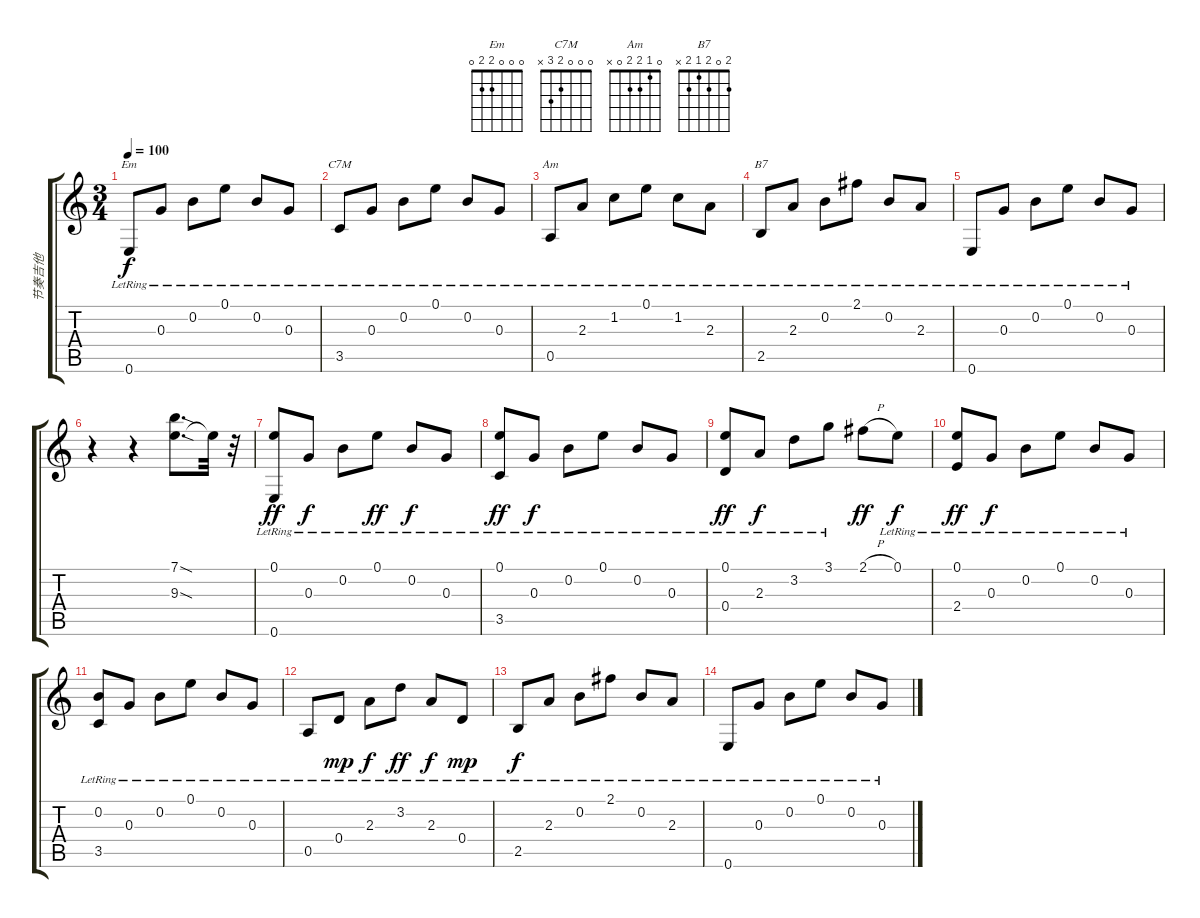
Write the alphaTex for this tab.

\track ("节奏吉他" "节奏吉他") {instrument acousticguitarsteel}
\staff {score tabs}
\tuning (E4 B3 G3 D3 A2 E2) {hide}
\chord ("Em" 0 0 0 2 2 0)
\chord ("C7M" 0 0 0 2 3 x)
\chord ("Am" 0 1 2 2 0 x)
\chord ("B7" 2 0 2 1 2 x)
\ts (3 4)
\tempo 100
\clef g2
\ks c
0.6{lr}.8{ch "Em" dy f} 0.3{lr}.8 0.2{lr}.8 0.1{lr}.8 0.2{lr}.8 0.3{lr}.8 |
3.5{lr}.8{ch "C7M"} 0.3{lr}.8 0.2{lr}.8 0.1{lr}.8 0.2{lr}.8 0.3{lr}.8 |
0.5{lr}.8{ch "Am"} 2.3{lr}.8 1.2{lr}.8 0.1{lr}.8 1.2{lr}.8 2.3{lr}.8 |
2.5{lr}.8{ch "B7"} 2.3{lr}.8 0.2{lr}.8 2.1{lr}.8 0.2{lr}.8 2.3{lr}.8 |
0.6{lr}.8 0.3{lr}.8 0.2{lr}.8 0.1{lr}.8 0.2{lr}.8 0.3{lr}.8 |
r.4 r.4 (7.1{sod} 9.3{sod}).8{d} 9.3{t}.32 r.32 |
(0.1{lr} 0.6{lr}).8{dy ff} 0.3{lr}.8{dy f} 0.2{lr}.8 0.1{lr}.8{dy ff} 0.2{lr}.8{dy f} 0.3{lr}.8 |
(0.1{lr} 3.5{lr}).8{dy ff} 0.3{lr}.8{dy f} 0.2{lr}.8 0.1{lr}.8 0.2{lr}.8 0.3{lr}.8 |
(0.1{lr} 0.4{lr}).8{dy ff} 2.3{lr}.8{dy f} 3.2{lr}.8 3.1{lr}.8 2.1{h}.8{dy ff} 0.1{lr}.8{dy f} |
(0.1{lr} 2.4{lr}).8{dy ff} 0.3{lr}.8{dy f} 0.2{lr}.8 0.1{lr}.8 0.2{lr}.8 0.3{lr}.8 |
(0.2{lr} 3.5{lr}).8 0.3{lr}.8 0.2{lr}.8 0.1{lr}.8 0.2{lr}.8 0.3{lr}.8 |
0.5{lr}.8 0.4{lr}.8{dy mp} 2.3{lr}.8{dy f} 3.2{lr}.8{dy ff} 2.3{lr}.8{dy f} 0.4{lr}.8{dy mp} |
2.5{lr}.8{dy f} 2.3{lr}.8 0.2{lr}.8 2.1{lr}.8 0.2{lr}.8 2.3{lr}.8 |
0.6{lr}.8 0.3{lr}.8 0.2{lr}.8 0.1{lr}.8 0.2{lr}.8 0.3{lr}.8
